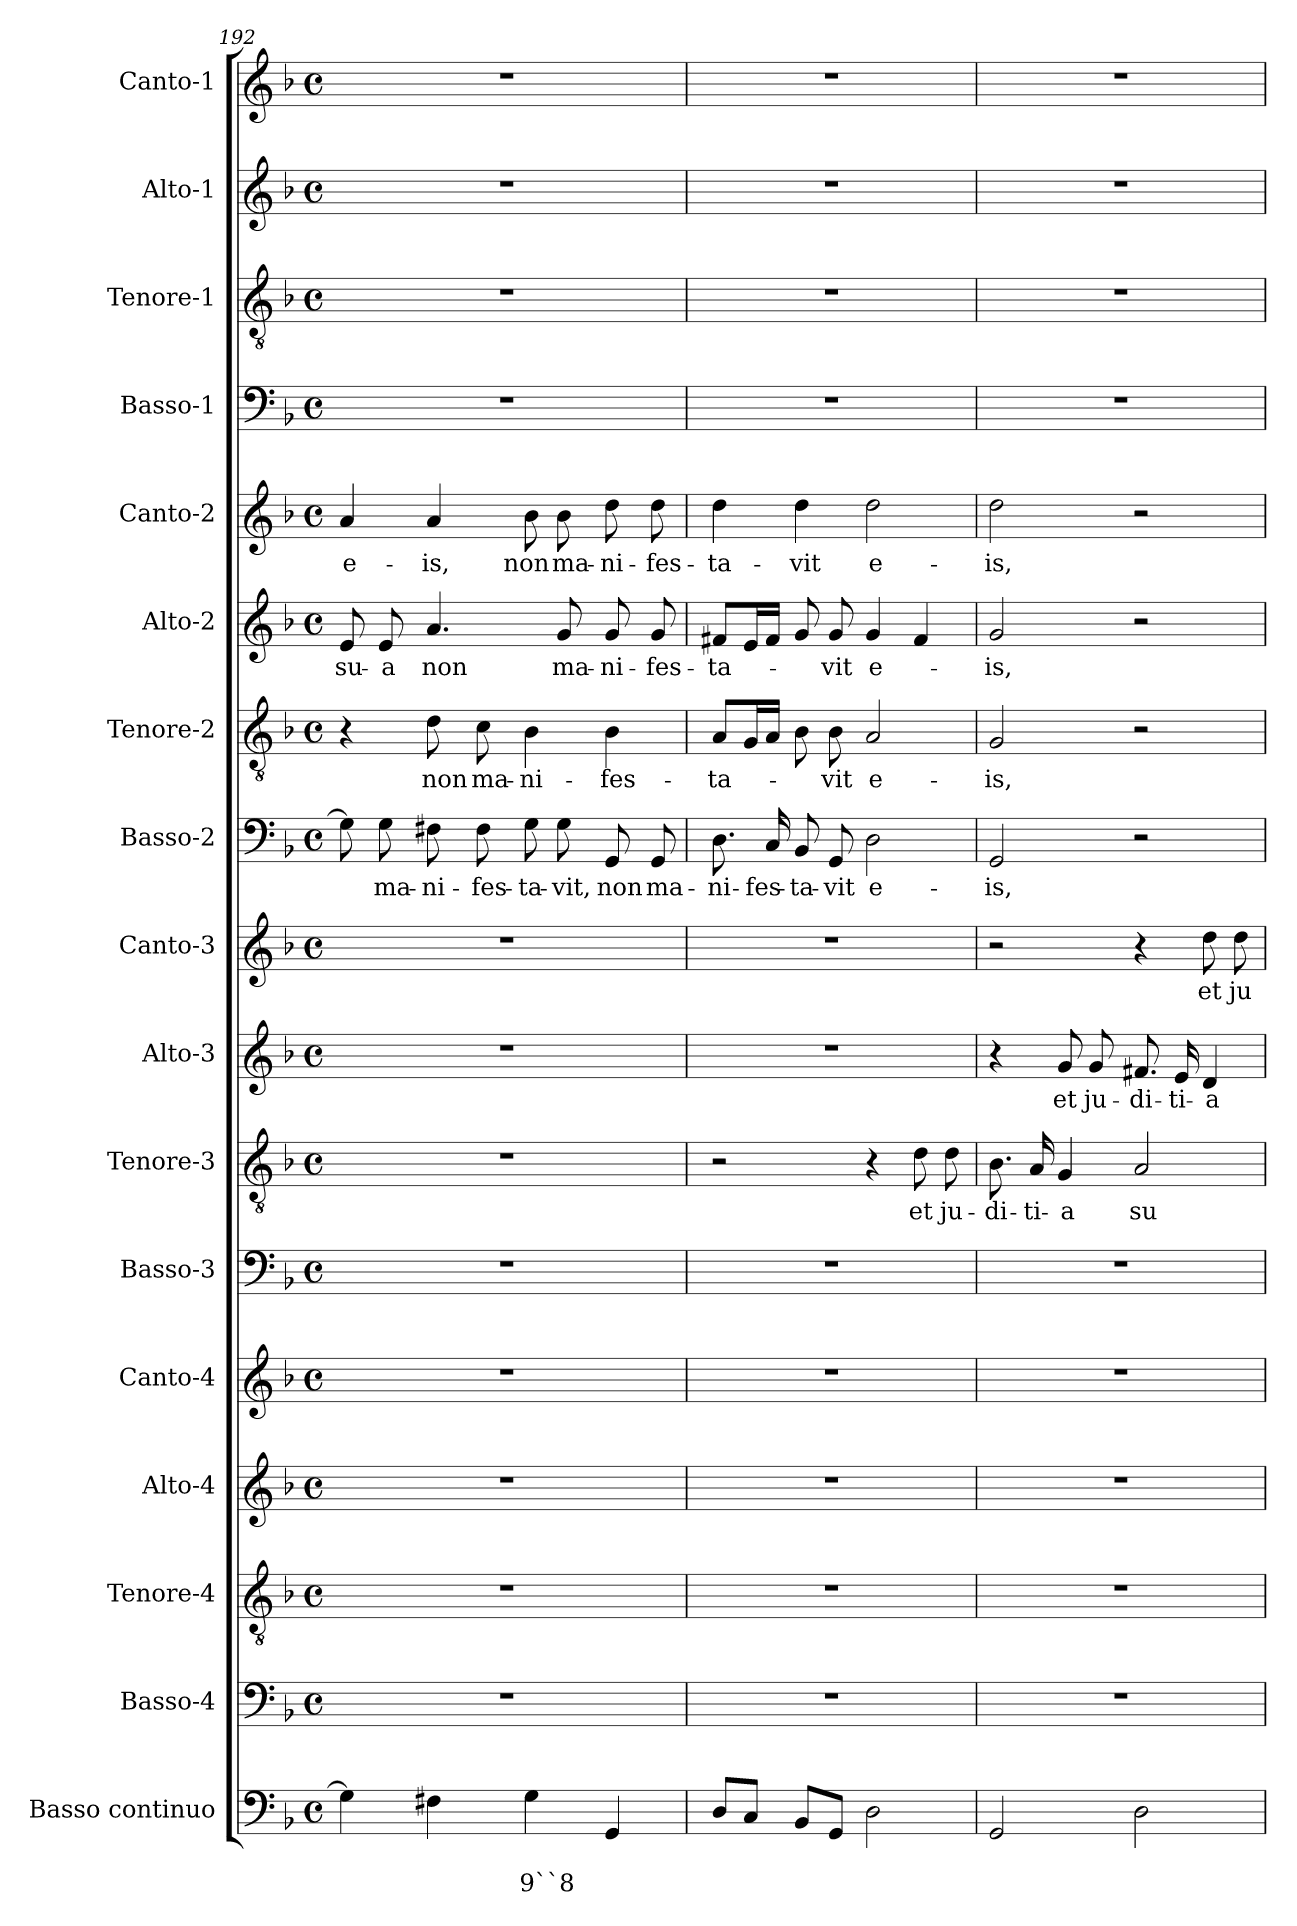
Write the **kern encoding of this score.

**kern	**text	**text	**kern	**kern	**kern	**kern	**kern	**kern	**text	**kern	**text	**kern	**text	**kern	**text	**kern	**text	**kern	**text	**kern	**text	**kern	**kern	**kern	**kern
*part17	*part17	*part17	*part16	*part15	*part14	*part13	*part12	*part11	*part11	*part10	*part10	*part9	*part9	*part8	*part8	*part7	*part7	*part6	*part6	*part5	*part5	*part4	*part3	*part2	*part1
*staff17	*staff17	*staff17	*staff16	*staff15	*staff14	*staff13	*staff12	*staff11	*staff11	*staff10	*staff10	*staff9	*staff9	*staff8	*staff8	*staff7	*staff7	*staff6	*staff6	*staff5	*staff5	*staff4	*staff3	*staff2	*staff1
*I"Basso continuo	*	*	*I"Basso-4	*I"Tenore-4	*I"Alto-4	*I"Canto-4	*I"Basso-3	*I"Tenore-3	*	*I"Alto-3	*	*I"Canto-3	*	*I"Basso-2	*	*I"Tenore-2	*	*I"Alto-2	*	*I"Canto-2	*	*I"Basso-1	*I"Tenore-1	*I"Alto-1	*I"Canto-1
*I'BC	*	*	*I'B4	*I'T4	*I'A4	*I'C4	*I'B3	*I'T3	*	*I'A3	*	*I'C3	*	*I'B2	*	*I'T2	*	*I'A2	*	*I'C2	*	*I'B1	*I'T1	*I'A1	*I'C1
!!LO:PB:g=z
*clefF4	*	*	*clefF4	*clefGv2	*clefG2	*clefG2	*clefF4	*clefGv2	*	*clefG2	*	*clefG2	*	*clefF4	*	*clefGv2	*	*clefG2	*	*clefG2	*	*clefF4	*clefGv2	*clefG2	*clefG2
*k[b-]	*	*	*k[b-]	*k[b-]	*k[b-]	*k[b-]	*k[b-]	*k[b-]	*	*k[b-]	*	*k[b-]	*	*k[b-]	*	*k[b-]	*	*k[b-]	*	*k[b-]	*	*k[b-]	*k[b-]	*k[b-]	*k[b-]
*F:	*	*	*F:	*F:	*F:	*F:	*F:	*F:	*	*F:	*	*F:	*	*F:	*	*F:	*	*F:	*	*F:	*	*F:	*F:	*F:	*F:
*M4/4	*	*	*M4/4	*M4/4	*M4/4	*M4/4	*M4/4	*M4/4	*	*M4/4	*	*M4/4	*	*M4/4	*	*M4/4	*	*M4/4	*	*M4/4	*	*M4/4	*M4/4	*M4/4	*M4/4
*met(c)	*	*	*met(c)	*met(c)	*met(c)	*met(c)	*met(c)	*met(c)	*	*met(c)	*	*met(c)	*	*met(c)	*	*met(c)	*	*met(c)	*	*met(c)	*	*met(c)	*met(c)	*met(c)	*met(c)
=192	=192	=192	=192	=192	=192	=192	=192	=192	=192	=192	=192	=192	=192	=192	=192	=192	=192	=192	=192	=192	=192	=192	=192	=192	=192
!	!	!	!	!	!	!	!	!	!	!	!	!	!	!	!	!	!	!	!LO:LY:b	!	!	!	!	!	!
!	!	!	!	!	!	!	!	!	!	!	!	!	!	!	!	!	!	!	!	!	!LO:LY:b	!	!	!	!
4G\]	.	.	1r	1r	1r	1r	1r	1r	.	1r	.	1r	.	8G\]	.	4r	.	8e/	su-	4a/	e-	1r	1r	1r	1r
!	!	!	!	!	!	!	!	!	!	!	!	!	!	!	!LO:LY:b	!	!	!	!	!	!	!	!	!	!
!	!	!	!	!	!	!	!	!	!	!	!	!	!	!	!	!	!	!	!LO:LY:b	!	!	!	!	!	!
.	.	.	.	.	.	.	.	.	.	.	.	.	.	8G\	ma-	.	.	8e/	-a	.	.	.	.	.	.
!	!	!	!	!	!	!	!	!	!	!	!	!	!	!	!LO:LY:b	!	!	!	!	!	!	!	!	!	!
!	!	!	!	!	!	!	!	!	!	!	!	!	!	!	!	!	!LO:LY:b	!	!	!	!	!	!	!	!
!	!	!	!	!	!	!	!	!	!	!	!	!	!	!	!	!	!	!	!LO:LY:b	!	!	!	!	!	!
!	!	!	!	!	!	!	!	!	!	!	!	!	!	!	!	!	!	!	!	!	!LO:LY:b	!	!	!	!
4F#X\	.	.	.	.	.	.	.	.	.	.	.	.	.	8F#X\	-ni-	8d\	non	4.a/	non	4a/	-is,	.	.	.	.
!	!	!	!	!	!	!	!	!	!	!	!	!	!	!	!LO:LY:b	!	!	!	!	!	!	!	!	!	!
!	!	!	!	!	!	!	!	!	!	!	!	!	!	!	!	!	!LO:LY:b	!	!	!	!	!	!	!	!
.	.	.	.	.	.	.	.	.	.	.	.	.	.	8F#\	-fes-	8c\	ma-	.	.	.	.	.	.	.	.
!	!	!LO:LY:b	!	!	!	!	!	!	!	!	!	!	!	!	!	!	!	!	!	!	!	!	!	!	!
!	!	!	!	!	!	!	!	!	!	!	!	!	!	!	!LO:LY:b	!	!	!	!	!	!	!	!	!	!
!	!	!	!	!	!	!	!	!	!	!	!	!	!	!	!	!	!LO:LY:b	!	!	!	!	!	!	!	!
!	!	!	!	!	!	!	!	!	!	!	!	!	!	!	!	!	!	!	!	!	!LO:LY:b	!	!	!	!
4G\	.	9``8	.	.	.	.	.	.	.	.	.	.	.	8G\	-ta-	4B-\	-ni-	.	.	8b-\	non	.	.	.	.
!	!	!	!	!	!	!	!	!	!	!	!	!	!	!	!LO:LY:b	!	!	!	!	!	!	!	!	!	!
!	!	!	!	!	!	!	!	!	!	!	!	!	!	!	!	!	!	!	!LO:LY:b	!	!	!	!	!	!
!	!	!	!	!	!	!	!	!	!	!	!	!	!	!	!	!	!	!	!	!	!LO:LY:b	!	!	!	!
.	.	.	.	.	.	.	.	.	.	.	.	.	.	8G\	-vit,	.	.	8g/	ma-	8b-\	ma-	.	.	.	.
!	!	!	!	!	!	!	!	!	!	!	!	!	!	!	!LO:LY:b	!	!	!	!	!	!	!	!	!	!
!	!	!	!	!	!	!	!	!	!	!	!	!	!	!	!	!	!LO:LY:b	!	!	!	!	!	!	!	!
!	!	!	!	!	!	!	!	!	!	!	!	!	!	!	!	!	!	!	!LO:LY:b	!	!	!	!	!	!
!	!	!	!	!	!	!	!	!	!	!	!	!	!	!	!	!	!	!	!	!	!LO:LY:b	!	!	!	!
4GG/	.	.	.	.	.	.	.	.	.	.	.	.	.	8GG/	non	4B-\	-fes-	8g/	-ni-	8dd\	-ni-	.	.	.	.
!	!	!	!	!	!	!	!	!	!	!	!	!	!	!	!LO:LY:b	!	!	!	!	!	!	!	!	!	!
!	!	!	!	!	!	!	!	!	!	!	!	!	!	!	!	!	!	!	!LO:LY:b	!	!	!	!	!	!
!	!	!	!	!	!	!	!	!	!	!	!	!	!	!	!	!	!	!	!	!	!LO:LY:b	!	!	!	!
.	.	.	.	.	.	.	.	.	.	.	.	.	.	8GG/	ma-	.	.	8g/	-fes-	8dd\	-fes-	.	.	.	.
=193	=193	=193	=193	=193	=193	=193	=193	=193	=193	=193	=193	=193	=193	=193	=193	=193	=193	=193	=193	=193	=193	=193	=193	=193	=193
!	!	!	!	!	!	!	!	!	!	!	!	!	!	!	!LO:LY:b	!	!	!	!	!	!	!	!	!	!
!	!	!	!	!	!	!	!	!	!	!	!	!	!	!	!	!	!LO:LY:b	!	!	!	!	!	!	!	!
!	!	!	!	!	!	!	!	!	!	!	!	!	!	!	!	!	!	!	!LO:LY:b	!	!	!	!	!	!
!	!	!	!	!	!	!	!	!	!	!	!	!	!	!	!	!	!	!	!	!	!LO:LY:b	!	!	!	!
8D/L	.	.	1r	1r	1r	1r	1r	2r	.	1r	.	1r	.	8.D\	-ni-	8A/L	-ta-	8f#X/L	-ta-	4dd\	-ta-	1r	1r	1r	1r
8C/J	.	.	.	.	.	.	.	.	.	.	.	.	.	.	.	16G/L	.	16e/L	.	.	.	.	.	.	.
!	!	!	!	!	!	!	!	!	!	!	!	!	!	!	!LO:LY:b	!	!	!	!	!	!	!	!	!	!
.	.	.	.	.	.	.	.	.	.	.	.	.	.	16C/	-fes-	16A/JJ	.	16f#/JJ	.	.	.	.	.	.	.
!	!	!	!	!	!	!	!	!	!	!	!	!	!	!	!LO:LY:b	!	!	!	!	!	!	!	!	!	!
!	!	!	!	!	!	!	!	!	!	!	!	!	!	!	!	!	!	!	!	!	!LO:LY:b	!	!	!	!
8BB-/L	.	.	.	.	.	.	.	.	.	.	.	.	.	8BB-/	-ta-	8B-\	.	8g/	.	4dd\	-vit	.	.	.	.
!	!	!	!	!	!	!	!	!	!	!	!	!	!	!	!LO:LY:b	!	!	!	!	!	!	!	!	!	!
!	!	!	!	!	!	!	!	!	!	!	!	!	!	!	!	!	!LO:LY:b	!	!	!	!	!	!	!	!
!	!	!	!	!	!	!	!	!	!	!	!	!	!	!	!	!	!	!	!LO:LY:b	!	!	!	!	!	!
8GG/J	.	.	.	.	.	.	.	.	.	.	.	.	.	8GG/	-vit	8B-\	-vit	8g/	-vit	.	.	.	.	.	.
!	!	!	!	!	!	!	!	!	!	!	!	!	!	!	!LO:LY:b	!	!	!	!	!	!	!	!	!	!
!	!	!	!	!	!	!	!	!	!	!	!	!	!	!	!	!	!LO:LY:b	!	!	!	!	!	!	!	!
!	!	!	!	!	!	!	!	!	!	!	!	!	!	!	!	!	!	!	!LO:LY:b	!	!	!	!	!	!
!	!	!	!	!	!	!	!	!	!	!	!	!	!	!	!	!	!	!	!	!	!LO:LY:b	!	!	!	!
2D\	.	.	.	.	.	.	.	4r	.	.	.	.	.	2D\	e-	2A/	e-	4g/	e-	2dd\	e-	.	.	.	.
!	!	!	!	!	!	!	!	!	!LO:LY:b	!	!	!	!	!	!	!	!	!	!	!	!	!	!	!	!
.	.	.	.	.	.	.	.	8d\	et	.	.	.	.	.	.	.	.	4f#/	.	.	.	.	.	.	.
!	!	!	!	!	!	!	!	!	!LO:LY:b	!	!	!	!	!	!	!	!	!	!	!	!	!	!	!	!
.	.	.	.	.	.	.	.	8d\	ju-	.	.	.	.	.	.	.	.	.	.	.	.	.	.	.	.
=194	=194	=194	=194	=194	=194	=194	=194	=194	=194	=194	=194	=194	=194	=194	=194	=194	=194	=194	=194	=194	=194	=194	=194	=194	=194
!	!	!	!	!	!	!	!	!	!LO:LY:b	!	!	!	!	!	!	!	!	!	!	!	!	!	!	!	!
!	!	!	!	!	!	!	!	!	!	!	!	!	!	!	!LO:LY:b	!	!	!	!	!	!	!	!	!	!
!	!	!	!	!	!	!	!	!	!	!	!	!	!	!	!	!	!LO:LY:b	!	!	!	!	!	!	!	!
!	!	!	!	!	!	!	!	!	!	!	!	!	!	!	!	!	!	!	!LO:LY:b	!	!	!	!	!	!
!	!	!	!	!	!	!	!	!	!	!	!	!	!	!	!	!	!	!	!	!	!LO:LY:b	!	!	!	!
2GG/	.	.	1r	1r	1r	1r	1r	8.B-\	-di-	4r	.	2r	.	2GG/	-is,	2G/	-is,	2g/	-is,	2dd\	-is,	1r	1r	1r	1r
!	!	!	!	!	!	!	!	!	!LO:LY:b	!	!	!	!	!	!	!	!	!	!	!	!	!	!	!	!
.	.	.	.	.	.	.	.	16A/	-ti-	.	.	.	.	.	.	.	.	.	.	.	.	.	.	.	.
!	!	!	!	!	!	!	!	!	!LO:LY:b	!	!	!	!	!	!	!	!	!	!	!	!	!	!	!	!
!	!	!	!	!	!	!	!	!	!	!	!LO:LY:b	!	!	!	!	!	!	!	!	!	!	!	!	!	!
.	.	.	.	.	.	.	.	4G/	-a	8g/	et	.	.	.	.	.	.	.	.	.	.	.	.	.	.
!	!	!	!	!	!	!	!	!	!	!	!LO:LY:b	!	!	!	!	!	!	!	!	!	!	!	!	!	!
.	.	.	.	.	.	.	.	.	.	8g/	ju-	.	.	.	.	.	.	.	.	.	.	.	.	.	.
!	!	!	!	!	!	!	!	!	!LO:LY:b	!	!	!	!	!	!	!	!	!	!	!	!	!	!	!	!
!	!	!	!	!	!	!	!	!	!	!	!LO:LY:b	!	!	!	!	!	!	!	!	!	!	!	!	!	!
2D\	.	.	.	.	.	.	.	2A/	su-	8.f#X/	-di-	4r	.	2r	.	2r	.	2r	.	2r	.	.	.	.	.
!	!	!	!	!	!	!	!	!	!	!	!LO:LY:b	!	!	!	!	!	!	!	!	!	!	!	!	!	!
.	.	.	.	.	.	.	.	.	.	16e/	-ti-	.	.	.	.	.	.	.	.	.	.	.	.	.	.
!	!	!	!	!	!	!	!	!	!	!	!LO:LY:b	!	!	!	!	!	!	!	!	!	!	!	!	!	!
!	!	!	!	!	!	!	!	!	!	!	!	!	!LO:LY:b	!	!	!	!	!	!	!	!	!	!	!	!
.	.	.	.	.	.	.	.	.	.	4d/	-a	8dd\	et	.	.	.	.	.	.	.	.	.	.	.	.
!	!	!	!	!	!	!	!	!	!	!	!	!	!LO:LY:b	!	!	!	!	!	!	!	!	!	!	!	!
.	.	.	.	.	.	.	.	.	.	.	.	8dd\	ju-	.	.	.	.	.	.	.	.	.	.	.	.
=	=	=	=	=	=	=	=	=	=	=	=	=	=	=	=	=	=	=	=	=	=	=	=	=	=
*-	*-	*-	*-	*-	*-	*-	*-	*-	*-	*-	*-	*-	*-	*-	*-	*-	*-	*-	*-	*-	*-	*-	*-	*-	*-
